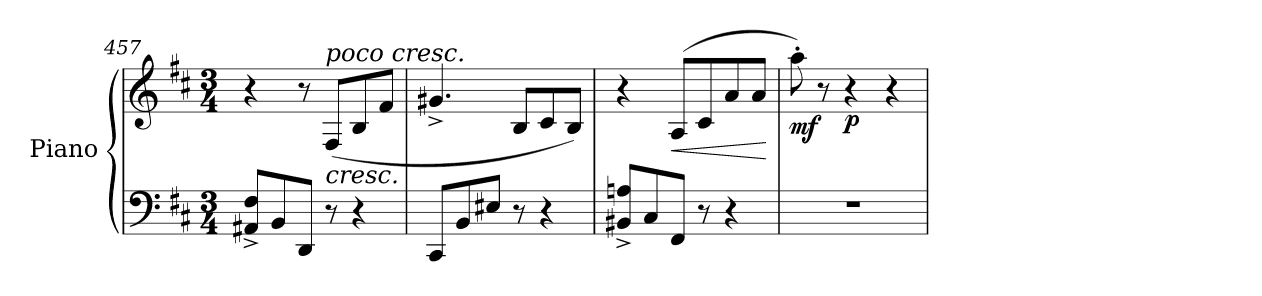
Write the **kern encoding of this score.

**kern	**kern	**dynam
*part1	*part1	*part1
*staff2	*staff1	*staff1/2
*I"Piano	*	*
*I'Pno	*	*
*clefF4	*clefG2	*
*k[f#c#]	*k[f#c#]	*
*M3/4	*M3/4	*
=457	=457	=457
8AA#X/^ 8F#/^L	4r	.
8BB/	.	.
8DD/J	8r	.
!	!LO:TX:a:i:t=poco cresc.	!
!	!	!LO:HP:b
8r	(8F#/L	<
4r	8B/	.
.	8f#/J	.
=458	=458	=458
8CC#/L	4.g#X^/	.
8BB/	.	.
8E#X/J	.	.
8r	8B/L	.
4r	8c#/	.
.	8B/J)	.
=459	=459	=459
8BB#X/^ 8An/^L	4r	.
8C#/	.	.
!	!	!LO:HP:b
8FF#/J	(>8A/L	<
8r	8c#/	.
4r	8a/	.
.	8a/J	.
.	.	[ [
=460	=460	=460
!	!	!LO:DY:b
2.r	8aa'\)	mf
.	8r	.
!	!	!LO:DY:b
.	4r	p
.	4r	.
=	=	=
*-	*-	*-
